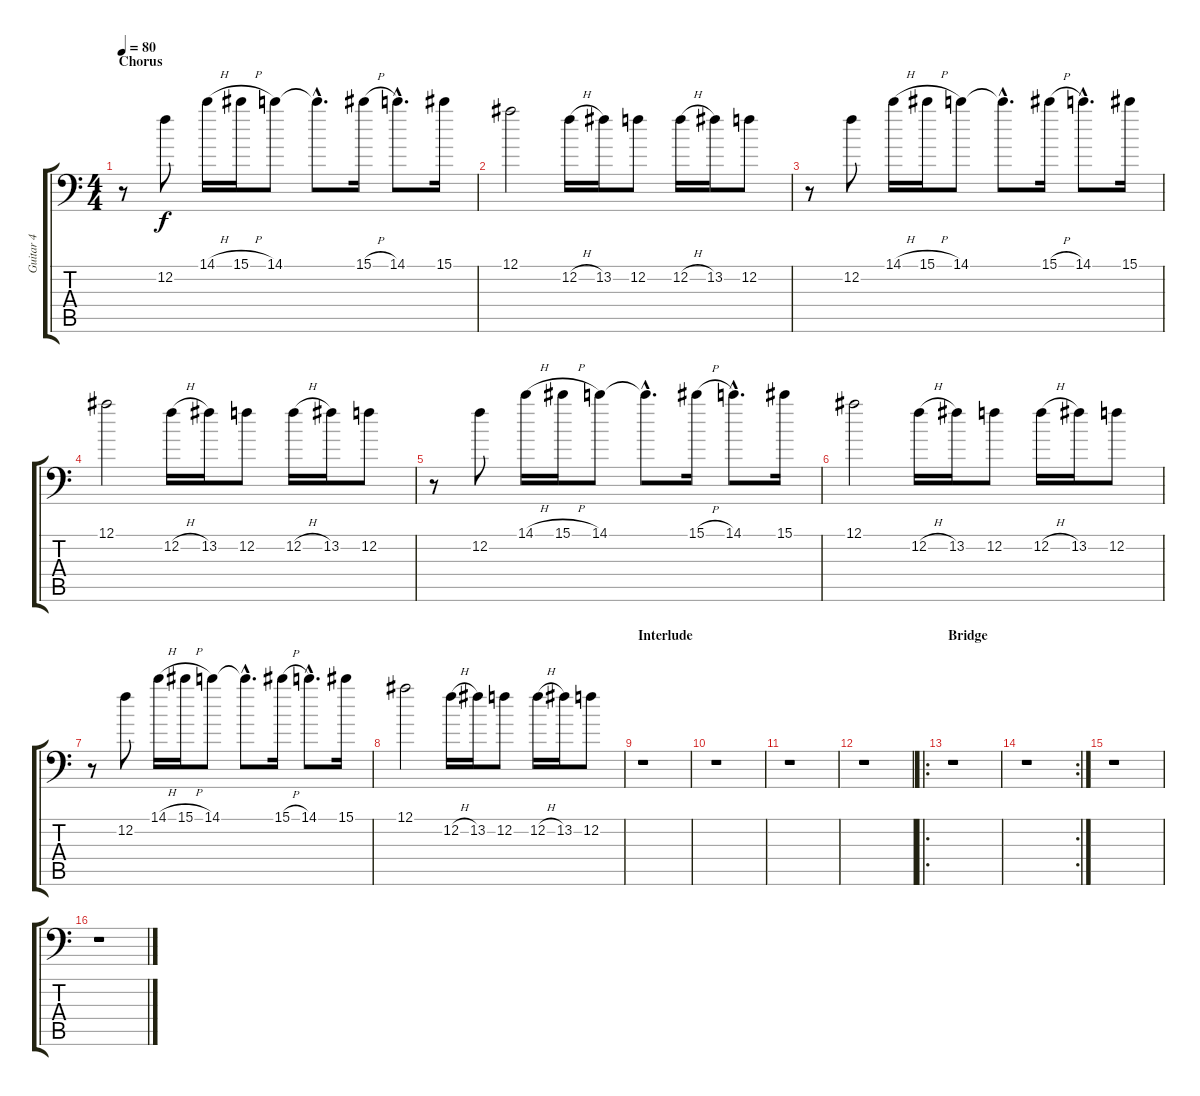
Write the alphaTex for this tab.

\track ("Guitar 4" "Guitar 4") {instrument distortionguitar}
\staff {score tabs}
\tuning (Bb3 F3 Db3 Ab2 Eb2 Bb1) {hide}
\ts (4 4)
\section ("" "Chorus")
\tempo 80
\clef f4
\ks c
r.8{dy f} 12.2.8 14.1{h}.16 15.1{h}.16 14.1.8 14.1{hac t}.8{d} 15.1{h}.16 14.1{hac}.8{d} 15.1.16 |
12.1.2 12.2{h}.16 13.2.16 12.2.8 12.2{h}.16 13.2.16 12.2.8 |
r.8 12.2.8 14.1{h}.16 15.1{h}.16 14.1.8 14.1{hac t}.8{d} 15.1{h}.16 14.1{hac}.8{d} 15.1.16 |
12.1.2 12.2{h}.16 13.2.16 12.2.8 12.2{h}.16 13.2.16 12.2.8 |
r.8 12.2.8 14.1{h}.16 15.1{h}.16 14.1.8 14.1{hac t}.8{d} 15.1{h}.16 14.1{hac}.8{d} 15.1.16 |
12.1.2 12.2{h}.16 13.2.16 12.2.8 12.2{h}.16 13.2.16 12.2.8 |
r.8 12.2.8 14.1{h}.16 15.1{h}.16 14.1.8 14.1{hac t}.8{d} 15.1{h}.16 14.1{hac}.8{d} 15.1.16 |
12.1.2 12.2{h}.16 13.2.16 12.2.8 12.2{h}.16 13.2.16 12.2.8 |
\section ("" "Interlude")
r.1 |
r.1 |
r.1 |
r.1 |
\ro
\section ("" "Bridge")
r.1 |
\rc 2
r.1 |
r.1 |
r.1
